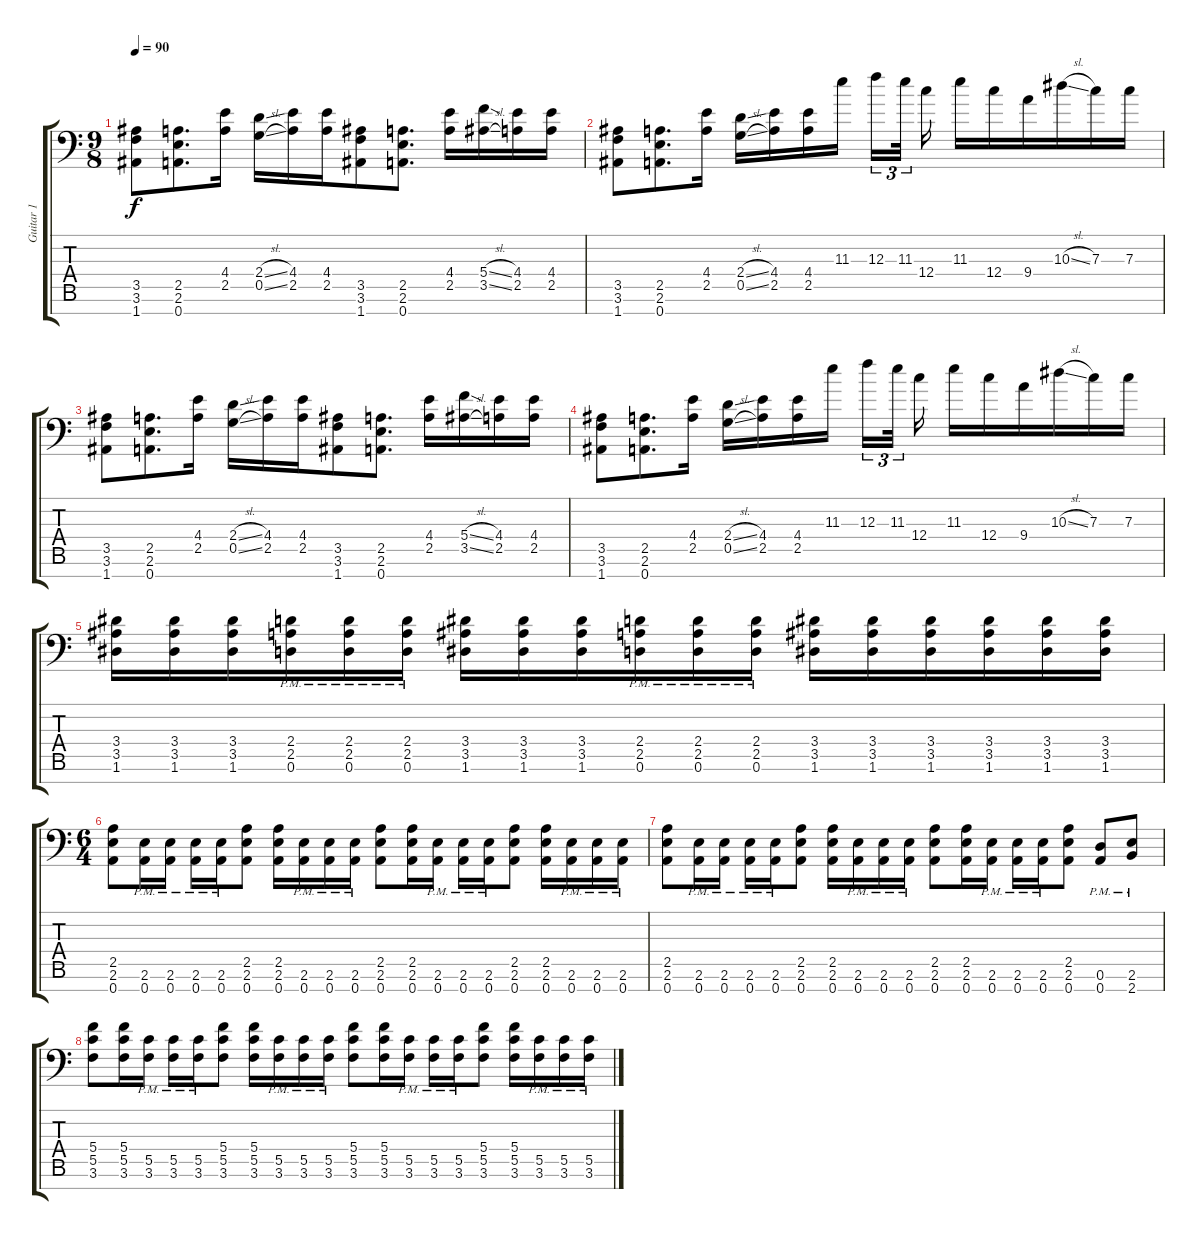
\track ("Guitar 1" "Guitar 1") {instrument distortionguitar}
\staff {score tabs}
\tuning (D4 A3 F3 C3 G2 D2 A1) {hide}
\ts (9 8)
\tempo 90
\clef f4
\ks c
(3.5 3.6 1.7).8{dy f} (2.5 2.6 0.7).8{d} (4.4 2.5).16 (2.4{sl} 0.5{sl}).16 (4.4 2.5).16 (4.4 2.5).16 (3.5 3.6 1.7).8 (2.5 2.6 0.7).8{d} (4.4 2.5).16 (5.4{sl} 3.5{sl}).16 (4.4 2.5).16 (4.4 2.5).16 |
(3.5 3.6 1.7).8 (2.5 2.6 0.7).8{d} (4.4 2.5).16 (2.4{sl} 0.5{sl}).16 (4.4 2.5).16 (4.4 2.5).16 11.3.16{beam splitsecondary} 12.3.16{tu (3 2)} 11.3.32{tu (3 2) beam splitsecondary} 12.4.16 11.3.16 12.4.16 9.4.16 10.3{sl}.16 7.3.16 7.3.16 |
(3.5 3.6 1.7).8 (2.5 2.6 0.7).8{d} (4.4 2.5).16 (2.4{sl} 0.5{sl}).16 (4.4 2.5).16 (4.4 2.5).16 (3.5 3.6 1.7).8 (2.5 2.6 0.7).8{d} (4.4 2.5).16 (5.4{sl} 3.5{sl}).16 (4.4 2.5).16 (4.4 2.5).16 |
(3.5 3.6 1.7).8 (2.5 2.6 0.7).8{d} (4.4 2.5).16 (2.4{sl} 0.5{sl}).16 (4.4 2.5).16 (4.4 2.5).16 11.3.16{beam splitsecondary} 12.3.16{tu (3 2)} 11.3.32{tu (3 2) beam splitsecondary} 12.4.16 11.3.16 12.4.16 9.4.16 10.3{sl}.16 7.3.16 7.3.16 |
(3.4 3.5 1.6).16 (3.4 3.5 1.6).16 (3.4 3.5 1.6).16 (2.4{pm} 2.5{pm} 0.6{pm}).16 (2.4{pm} 2.5{pm} 0.6{pm}).16 (2.4{pm} 2.5{pm} 0.6{pm}).16 (3.4 3.5 1.6).16 (3.4 3.5 1.6).16 (3.4 3.5 1.6).16 (2.4{pm} 2.5{pm} 0.6{pm}).16 (2.4{pm} 2.5{pm} 0.6{pm}).16 (2.4{pm} 2.5{pm} 0.6{pm}).16 (3.4 3.5 1.6).16 (3.4 3.5 1.6).16 (3.4 3.5 1.6).16 (3.4 3.5 1.6).16 (3.4 3.5 1.6).16 (3.4 3.5 1.6).16 |
\ts (6 4)
(2.5 2.6 0.7).8 (2.6{pm} 0.7{pm}).16 (2.6{pm} 0.7{pm}).16 (2.6{pm} 0.7{pm}).16 (2.6{pm} 0.7{pm}).16 (2.5 2.6 0.7).8 (2.5 2.6 0.7).16 (2.6{pm} 0.7{pm}).16 (2.6{pm} 0.7{pm}).16 (2.6{pm} 0.7{pm}).16 (2.5 2.6 0.7).8 (2.5 2.6 0.7).16 (2.6{pm} 0.7{pm}).16 (2.6{pm} 0.7{pm}).16 (2.6{pm} 0.7{pm}).16 (2.5 2.6 0.7).8 (2.5 2.6 0.7).16 (2.6{pm} 0.7{pm}).16 (2.6{pm} 0.7{pm}).16 (2.6{pm} 0.7{pm}).16 |
(2.5 2.6 0.7).8 (2.6{pm} 0.7{pm}).16 (2.6{pm} 0.7{pm}).16 (2.6{pm} 0.7{pm}).16 (2.6{pm} 0.7{pm}).16 (2.5 2.6 0.7).8 (2.5 2.6 0.7).16 (2.6{pm} 0.7{pm}).16 (2.6{pm} 0.7{pm}).16 (2.6{pm} 0.7{pm}).16 (2.5 2.6 0.7).8 (2.5 2.6 0.7).16 (2.6{pm} 0.7{pm}).16 (2.6{pm} 0.7{pm}).16 (2.6{pm} 0.7{pm}).16 (2.5 2.6 0.7).8 (0.6{pm} 0.7{pm}).8 (2.6{pm} 2.7{pm}).8 |
(5.4 5.5 3.6).8 (5.4 5.5 3.6).16 (5.5{pm} 3.6{pm}).16 (5.5{pm} 3.6{pm}).16 (5.5{pm} 3.6{pm}).16 (5.4 5.5 3.6).8 (5.4 5.5 3.6).16 (5.5{pm} 3.6{pm}).16 (5.5{pm} 3.6{pm}).16 (5.5{pm} 3.6{pm}).16 (5.4 5.5 3.6).8 (5.4 5.5 3.6).16 (5.5{pm} 3.6{pm}).16 (5.5{pm} 3.6{pm}).16 (5.5{pm} 3.6{pm}).16 (5.4 5.5 3.6).8 (5.4 5.5 3.6).16 (5.5{pm} 3.6{pm}).16 (5.5{pm} 3.6{pm}).16 (5.5{pm} 3.6{pm}).16
